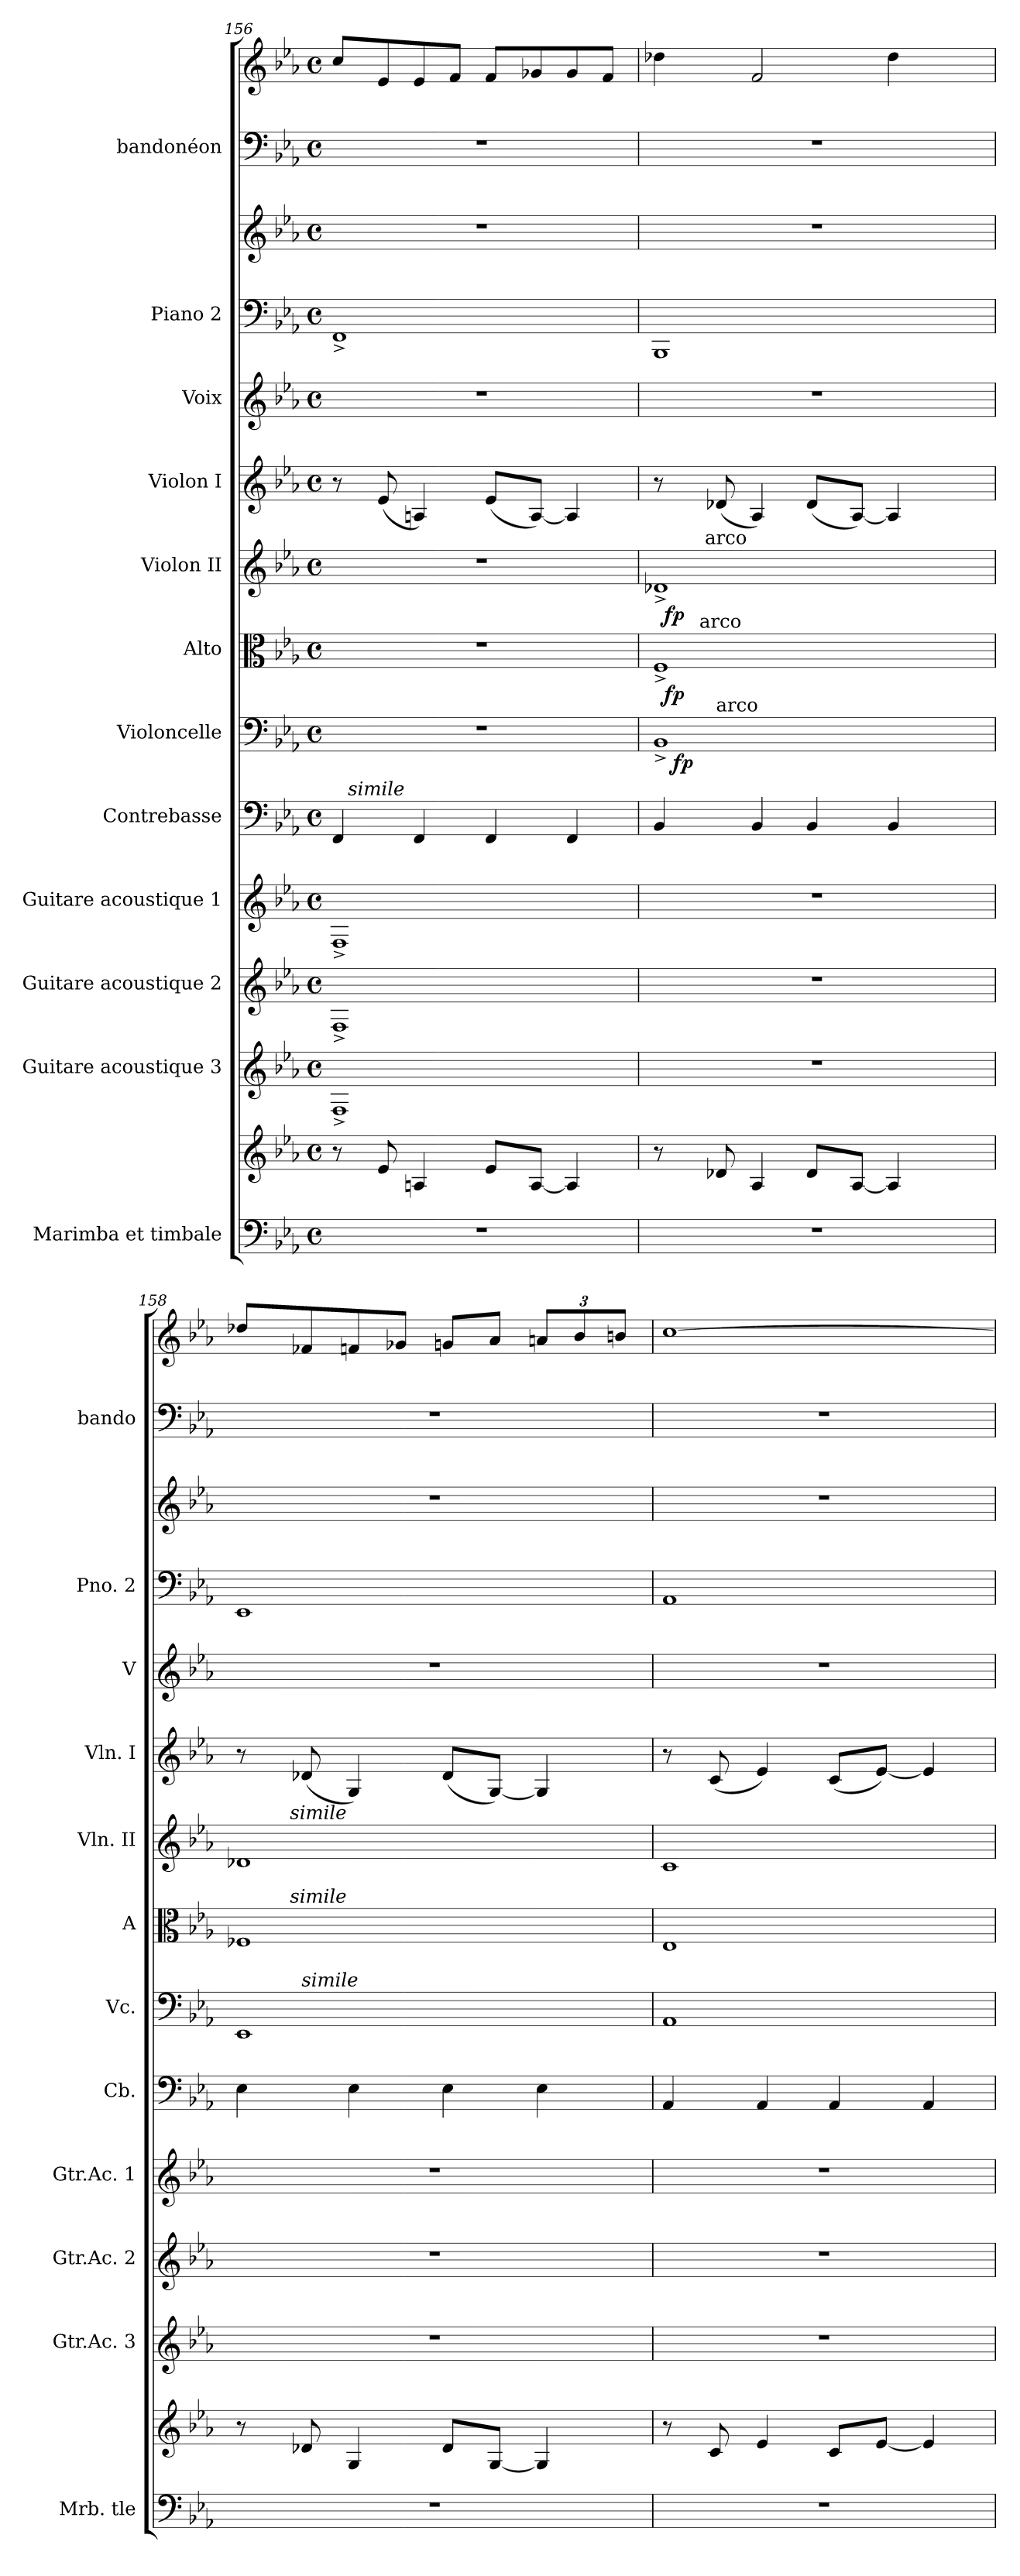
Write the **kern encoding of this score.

**kern	**kern	**kern	**kern	**kern	**kern	**kern	**dynam	**kern	**dynam	**kern	**dynam	**kern	**kern	**kern	**kern	**kern	**kern
*part12	*part12	*part11	*part10	*part9	*part8	*part7	*part7	*part6	*part6	*part5	*part5	*part4	*part3	*part2	*part2	*part1	*part1
*staff15	*staff14	*staff13	*staff12	*staff11	*staff10	*staff9	*staff9	*staff8	*staff8	*staff7	*staff7	*staff6	*staff5	*staff4	*staff3	*staff2	*staff1
*I"Marimba et timbale	*	*I"Guitare acoustique 3	*I"Guitare acoustique 2	*I"Guitare acoustique 1	*I"Contrebasse	*I"Violoncelle	*	*I"Alto	*	*I"Violon II	*	*I"Violon I	*I"Voix	*I"Piano 2	*	*I"bandonéon	*
*I'Mrb. tle	*	*I'Gtr.Ac. 3	*I'Gtr.Ac. 2	*I'Gtr.Ac. 1	*I'Cb.	*I'Vc.	*	*I'A	*	*I'Vln. II	*	*I'Vln. I	*I'V	*I'Pno. 2	*	*I'bando	*
*clefF4	*clefG2	*clefG2	*clefG2	*clefG2	*clefF4	*clefF4	*	*clefC3	*	*clefG2	*	*clefG2	*clefG2	*clefF4	*clefG2	*clefF4	*clefG2
*	*	*ITrd7c12	*ITrd7c12	*ITrd7c12	*ITrd7c12	*	*	*	*	*	*	*	*	*	*	*	*
*k[b-e-a-]	*k[b-e-a-]	*k[b-e-a-]	*k[b-e-a-]	*k[b-e-a-]	*k[b-e-a-]	*k[b-e-a-]	*	*k[b-e-a-]	*	*k[b-e-a-]	*	*k[b-e-a-]	*k[b-e-a-]	*k[b-e-a-]	*k[b-e-a-]	*k[b-e-a-]	*k[b-e-a-]
*c:	*c:	*c:	*c:	*c:	*c:	*c:	*	*c:	*	*c:	*	*c:	*c:	*c:	*c:	*c:	*c:
*M4/4	*M4/4	*M4/4	*M4/4	*M4/4	*M4/4	*M4/4	*	*M4/4	*	*M4/4	*	*M4/4	*M4/4	*M4/4	*M4/4	*M4/4	*M4/4
*met(c)	*met(c)	*met(c)	*met(c)	*met(c)	*met(c)	*met(c)	*	*met(c)	*	*met(c)	*	*met(c)	*met(c)	*met(c)	*met(c)	*met(c)	*met(c)
=156	=156	=156	=156	=156	=156	=156	=156	=156	=156	=156	=156	=156	=156	=156	=156	=156	=156
*	*	*	*	*	*^	*	*	*	*	*	*	*	*	*	*	*	*
1r	8r	1FF^<	1FF^<	1FF^<	4FFF/	32ryy	1r	.	1r	.	1r	.	8r	1r	1FF^<	1r	1r	8cc/L
!	!	!	!	!	!	!LO:TX:a:i:t=simile	!	!	!	!	!	!	!	!	!	!	!	!
.	.	.	.	.	.	2ryy	.	.	.	.	.	.	.	.	.	.	.	.
.	8e-/	.	.	.	.	.	.	.	.	.	.	.	(<8e-/	.	.	.	.	8e-/
.	4An/	.	.	.	4FFF/	.	.	.	.	.	.	.	4An/)	.	.	.	.	8e-/
.	.	.	.	.	.	.	.	.	.	.	.	.	.	.	.	.	.	8f/J
.	8e-/L	.	.	.	4FFF/	.	.	.	.	.	.	.	(<8e-/L	.	.	.	.	8f/L
.	.	.	.	.	.	4...ryy	.	.	.	.	.	.	.	.	.	.	.	.
.	[8A/J	.	.	.	.	.	.	.	.	.	.	.	[8A/J)	.	.	.	.	8g-X/
.	4A/]	.	.	.	4FFF/	.	.	.	.	.	.	.	4A/]	.	.	.	.	8g-/
.	.	.	.	.	.	.	.	.	.	.	.	.	.	.	.	.	.	8f/J
*	*	*	*	*	*v	*v	*	*	*	*	*	*	*	*	*	*	*	*
!!LO:PB:g=z
=157	=157	=157	=157	=157	=157	=157	=157	=157	=157	=157	=157	=157	=157	=157	=157	=157	=157
*	*	*	*	*	*	*^	*	*^	*	*^	*	*	*	*	*	*	*
*	*	*	*	*	*	*	*^	*	*	*^	*	*	*^	*	*	*	*	*	*	*
1r	8r	1r	1r	1r	4BBB-/	1BB-^<	32ryy	8ryy	.	1F^<	80.ryy	10ryy	.	1d-X^<	80.ryy	10ryy	.	8r	1r	1BBB-	1r	1r	4dd-X\
!	!	!	!	!	!	!	!	!	!	!	!	!	!LO:DY:b	!	!	!	!LO:DY:b	!	!	!	!	!	!
.	.	.	.	.	.	.	.	.	.	.	5%4ryy	.	fp	.	5%4ryy	.	fp	.	.	.	.	.	.
!	!	!	!	!	!	!	!	!	!LO:DY:b	!	!	!	!	!	!	!	!	!	!	!	!	!	!
.	.	.	.	.	.	.	2ryy	.	fp	.	.	.	.	.	.	.	.	.	.	.	.	.	.
!	!	!	!	!	!	!	!	!	!	!	!	!LO:TX:a:t=arco	!	!	!	!	!	!	!	!	!	!	!
.	.	.	.	.	.	.	.	.	.	.	.	5%4ryy	.	.	.	160ryy	.	.	.	.	.	.	.
!	!	!	!	!	!	!	!	!	!	!	!	!	!	!	!	!LO:TX:a:t=arco	!	!	!	!	!	!	!
.	.	.	.	.	.	.	.	.	.	.	.	.	.	.	.	5%4ryy	.	.	.	.	.	.	.
!	!	!	!	!	!	!	!	!LO:TX:a:t=arco	!	!	!	!	!	!	!	!	!	!	!	!	!	!	!
.	8d-X/	.	.	.	.	.	.	2..ryy	.	.	.	.	.	.	.	.	.	(<8d-X/	.	.	.	.	.
.	4A-/	.	.	.	4BBB-/	.	.	.	.	.	.	.	.	.	.	.	.	4A-/)	.	.	.	.	2f/
.	8d-/L	.	.	.	4BBB-/	.	.	.	.	.	.	.	.	.	.	.	.	(<8d-/L	.	.	.	.	.
.	.	.	.	.	.	.	4...ryy	.	.	.	.	.	.	.	.	.	.	.	.	.	.	.	.
.	[8A-/J	.	.	.	.	.	.	.	.	.	.	.	.	.	.	.	.	[8A-/J)	.	.	.	.	.
.	4A-/]	.	.	.	4BBB-/	.	.	.	.	.	.	.	.	.	.	.	.	4A-/]	.	.	.	.	4dd-\
.	.	.	.	.	.	.	.	.	.	.	10ryy	.	.	.	10ryy	.	.	.	.	.	.	.	.
.	.	.	.	.	.	.	.	.	.	.	.	10ryy	.	.	.	.	.	.	.	.	.	.	.
.	.	.	.	.	.	.	.	.	.	.	.	.	.	.	.	20...ryy	.	.	.	.	.	.	.
.	.	.	.	.	.	.	.	.	.	.	20ryy	.	.	.	20ryy	.	.	.	.	.	.	.	.
.	.	.	.	.	.	.	.	.	.	.	40ryy	.	.	.	40ryy	.	.	.	.	.	.	.	.
.	.	.	.	.	.	.	.	.	.	.	160ryy	.	.	.	160ryy	.	.	.	.	.	.	.	.
*	*	*	*	*	*	*	*v	*v	*	*	*	*	*	*	*v	*v	*	*	*	*	*	*	*
*	*	*	*	*	*	*	*	*	*	*v	*v	*	*	*	*	*	*	*	*	*	*
=158	=158	=158	=158	=158	=158	=158	=158	=158	=158	=158	=158	=158	=158	=158	=158	=158	=158	=158	=158	=158
1r	8r	1r	1r	1r	4EE-\	1EE-	8ryy	.	1F-X	10ryy	.	1d-X	10ryy	.	8r	1r	1EE-	1r	1r	8dd-X/L
.	.	.	.	.	.	.	.	.	.	80ryy	.	.	80ryy	.	.	.	.	.	.	.
!	!	!	!	!	!	!	!	!	!	!	!	!	!LO:TX:a:i:t=simile	!	!	!	!	!	!	!
!	!	!	!	!	!	!	!	!	!	!LO:TX:a:i:t=simile	!	!	!	!	!	!	!	!	!	!
.	.	.	.	.	.	.	.	.	.	5%4ryy	.	.	5%4ryy	.	.	.	.	.	.	.
!	!	!	!	!	!	!	!LO:TX:a:i:t=simile	!	!	!	!	!	!	!	!	!	!	!	!	!
.	8d-X/	.	.	.	.	.	2..ryy	.	.	.	.	.	.	.	(<8d-X/	.	.	.	.	8f-X/
.	4G/	.	.	.	4EE-\	.	.	.	.	.	.	.	.	.	4G/)	.	.	.	.	8fn/
.	.	.	.	.	.	.	.	.	.	.	.	.	.	.	.	.	.	.	.	8g-X/J
.	8d-/L	.	.	.	4EE-\	.	.	.	.	.	.	.	.	.	(<8d-/L	.	.	.	.	8gn/L
.	[8G/J	.	.	.	.	.	.	.	.	.	.	.	.	.	[8G/J)	.	.	.	.	8a-/J
.	4G/]	.	.	.	4EE-\	.	.	.	.	.	.	.	.	.	4G/]	.	.	.	.	12an/L
.	.	.	.	.	.	.	.	.	.	.	.	.	.	.	.	.	.	.	.	12b-/
.	.	.	.	.	.	.	.	.	.	20..ryy	.	.	20..ryy	.	.	.	.	.	.	.
.	.	.	.	.	.	.	.	.	.	.	.	.	.	.	.	.	.	.	.	12bn/J
*	*	*	*	*	*	*v	*v	*	*	*	*	*v	*v	*	*	*	*	*	*	*
*	*	*	*	*	*	*	*	*v	*v	*	*	*	*	*	*	*	*	*
=159	=159	=159	=159	=159	=159	=159	=159	=159	=159	=159	=159	=159	=159	=159	=159	=159	=159
1r	8r	1r	1r	1r	4AAA-/	1AA-	.	1E-	.	1c	.	8r	1r	1AA-	1r	1r	[1cc
.	8c/	.	.	.	.	.	.	.	.	.	.	(<8c/	.	.	.	.	.
.	4e-/	.	.	.	4AAA-/	.	.	.	.	.	.	4e-/)	.	.	.	.	.
.	8c/L	.	.	.	4AAA-/	.	.	.	.	.	.	(<8c/L	.	.	.	.	.
.	[8e-/J	.	.	.	.	.	.	.	.	.	.	[8e-/J)	.	.	.	.	.
.	4e-/]	.	.	.	4AAA-/	.	.	.	.	.	.	4e-/]	.	.	.	.	.
=	=	=	=	=	=	=	=	=	=	=	=	=	=	=	=	=	=
*-	*-	*-	*-	*-	*-	*-	*-	*-	*-	*-	*-	*-	*-	*-	*-	*-	*-
